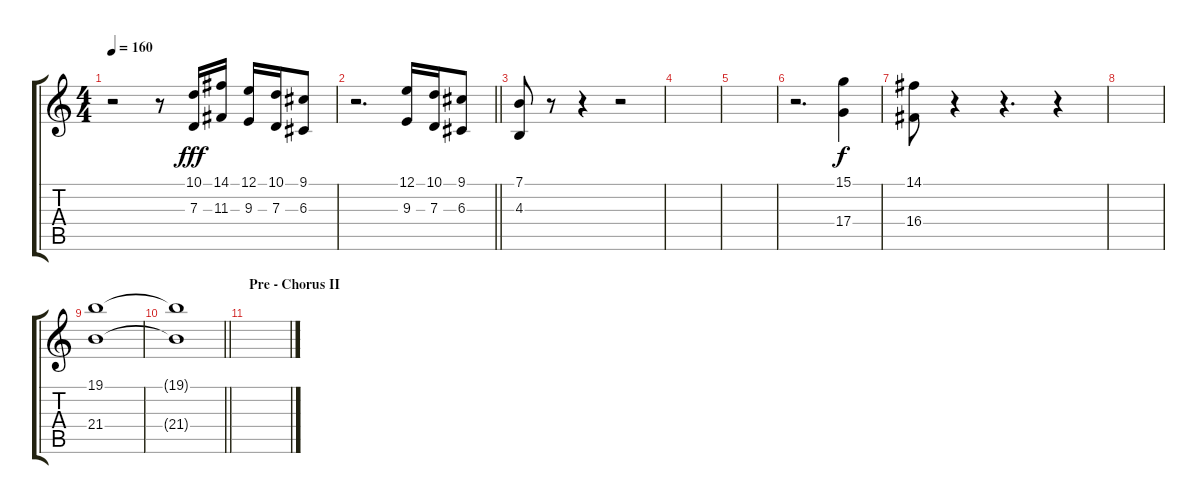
\track "" {instrument stringensemble1}
\staff {score tabs}
\tuning (E4 B3 G3 D3 A2 E2) {hide}
\ts (4 4)
\tempo 160
\clef g2
\ks c
r.2{dy f} r.8 (10.1 7.3).16{dy fff} (14.1 11.3).16 (12.1 9.3).16 (10.1 7.3).16 (9.1 6.3).8 |
\barLineRight lightlight
r.2{d} (12.1 9.3).16 (10.1 7.3).16 (9.1 6.3).8 |
(7.1 4.3).8 r.8 r.4 r.2 |
|
|
r.2{d} (15.1 17.4).4{dy f} |
(14.1 16.4).8 r.4 r.4{d} r.4 |
|
(19.1 21.4).1 |
\barLineRight lightlight
(19.1{t} 21.4{t}).1 |
\section ("" "Pre - Chorus II")
